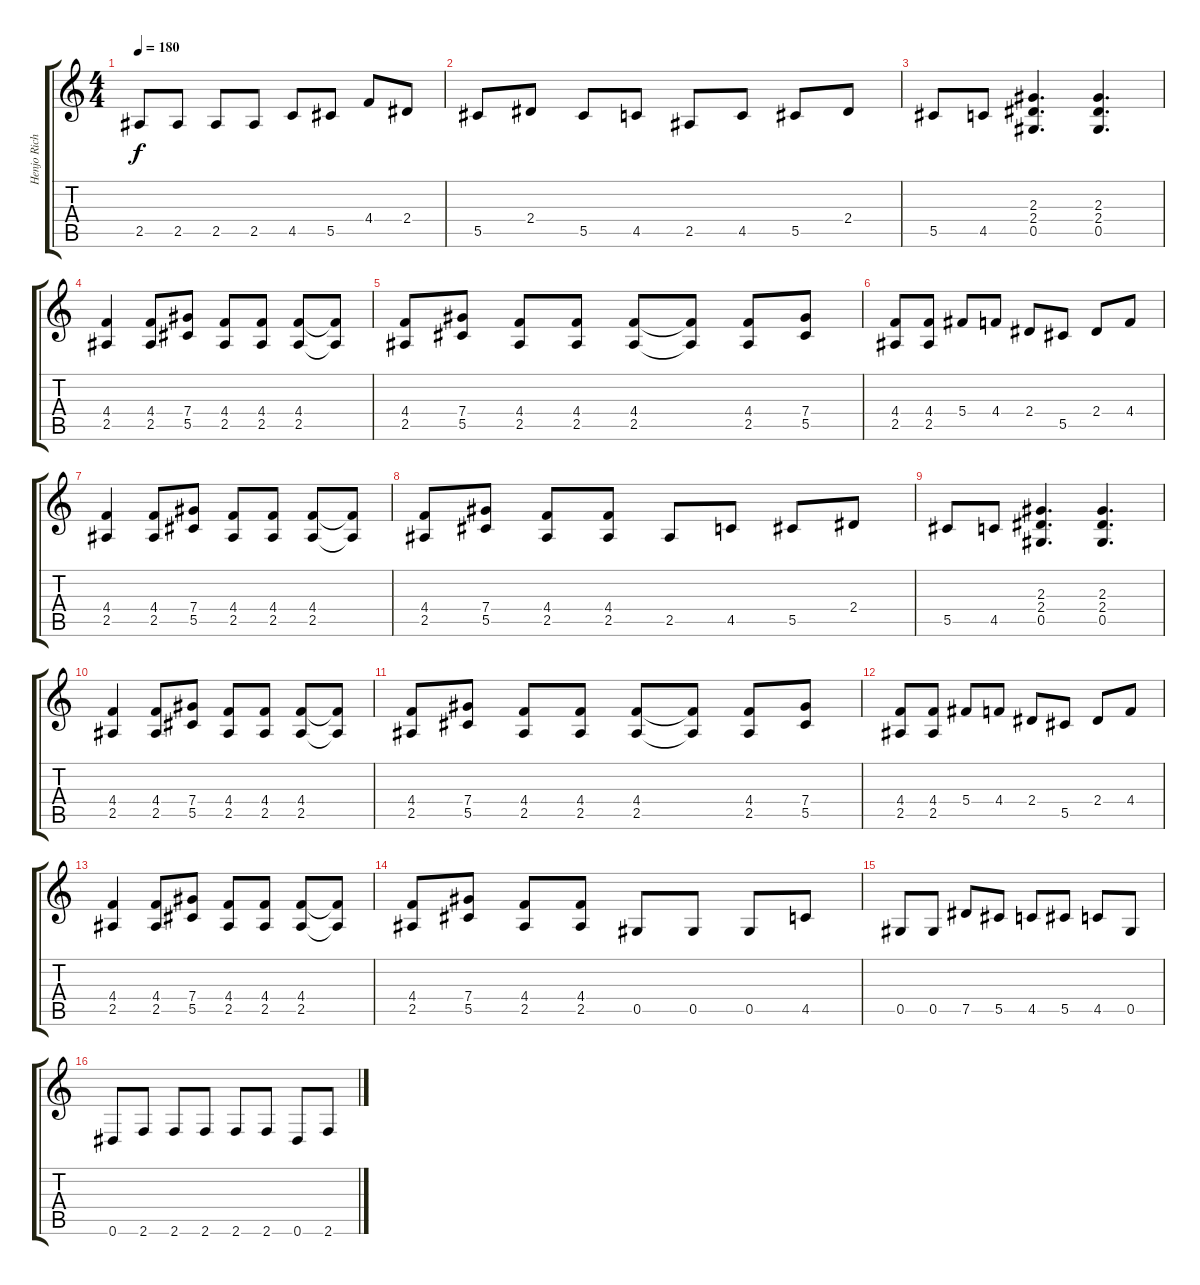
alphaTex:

\track ("Henjo Richter" "Henjo Rich") {instrument electricguitarjazz}
\staff {score tabs}
\tuning (Eb4 Bb3 Gb3 Db3 Ab2 Eb2) {hide}
\ts (4 4)
\tempo 180
\clef g2
\ks c
2.5.8{dy f} 2.5.8 2.5.8 2.5.8 4.5.8 5.5.8 4.4.8 2.4.8 |
5.5.8 2.4.8 5.5.8 4.5.8 2.5.8 4.5.8 5.5.8 2.4.8 |
5.5.8 4.5.8 (2.3 2.4 0.5).4{d} (2.3 2.4 0.5).4{d} |
(4.4 2.5).4 (4.4 2.5).8 (7.4 5.5).8 (4.4 2.5).8 (4.4 2.5).8 (4.4 2.5).8 (4.4{t} 2.5{t}).8 |
(4.4 2.5).8 (7.4 5.5).8 (4.4 2.5).8 (4.4 2.5).8 (4.4 2.5).8 (4.4{t} 2.5{t}).8 (4.4 2.5).8 (7.4 5.5).8 |
(4.4 2.5).8 (4.4 2.5).8 5.4.8 4.4.8 2.4.8 5.5.8 2.4.8 4.4.8 |
(4.4 2.5).4 (4.4 2.5).8 (7.4 5.5).8 (4.4 2.5).8 (4.4 2.5).8 (4.4 2.5).8 (4.4{t} 2.5{t}).8 |
(4.4 2.5).8 (7.4 5.5).8 (4.4 2.5).8 (4.4 2.5).8 2.5.8 4.5.8 5.5.8 2.4.8 |
5.5.8 4.5.8 (2.3 2.4 0.5).4{d} (2.3 2.4 0.5).4{d} |
(4.4 2.5).4 (4.4 2.5).8 (7.4 5.5).8 (4.4 2.5).8 (4.4 2.5).8 (4.4 2.5).8 (4.4{t} 2.5{t}).8 |
(4.4 2.5).8 (7.4 5.5).8 (4.4 2.5).8 (4.4 2.5).8 (4.4 2.5).8 (4.4{t} 2.5{t}).8 (4.4 2.5).8 (7.4 5.5).8 |
(4.4 2.5).8 (4.4 2.5).8 5.4.8 4.4.8 2.4.8 5.5.8 2.4.8 4.4.8 |
(4.4 2.5).4 (4.4 2.5).8 (7.4 5.5).8 (4.4 2.5).8 (4.4 2.5).8 (4.4 2.5).8 (4.4{t} 2.5{t}).8 |
(4.4 2.5).8 (7.4 5.5).8 (4.4 2.5).8 (4.4 2.5).8 0.5.8 0.5.8 0.5.8 4.5.8 |
0.5.8 0.5.8 7.5.8 5.5.8 4.5.8 5.5.8 4.5.8 0.5.8 |
0.6.8 2.6.8 2.6.8 2.6.8 2.6.8 2.6.8 0.6.8 2.6.8
